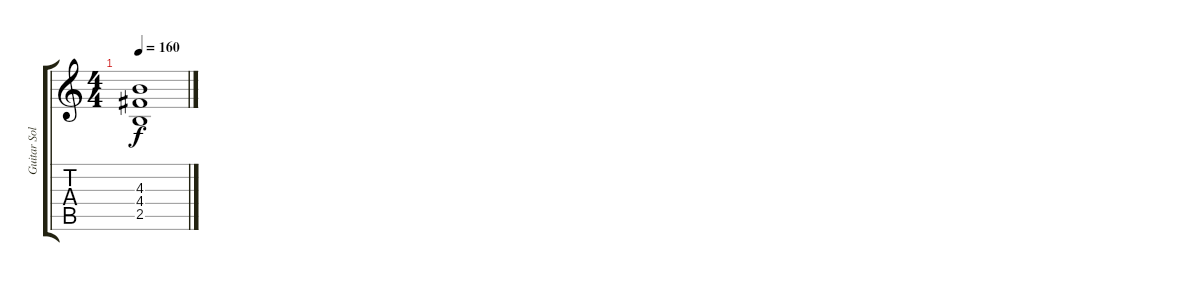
\track ("Guitar Solo" "Guitar Sol") {instrument overdrivenguitar}
\staff {score tabs}
\tuning (E4 B3 G3 D3 A2 E2) {hide}
\ts (4 4)
\tempo 160
\clef g2
\ks c
(4.3 4.4 2.5).1{dy f}
